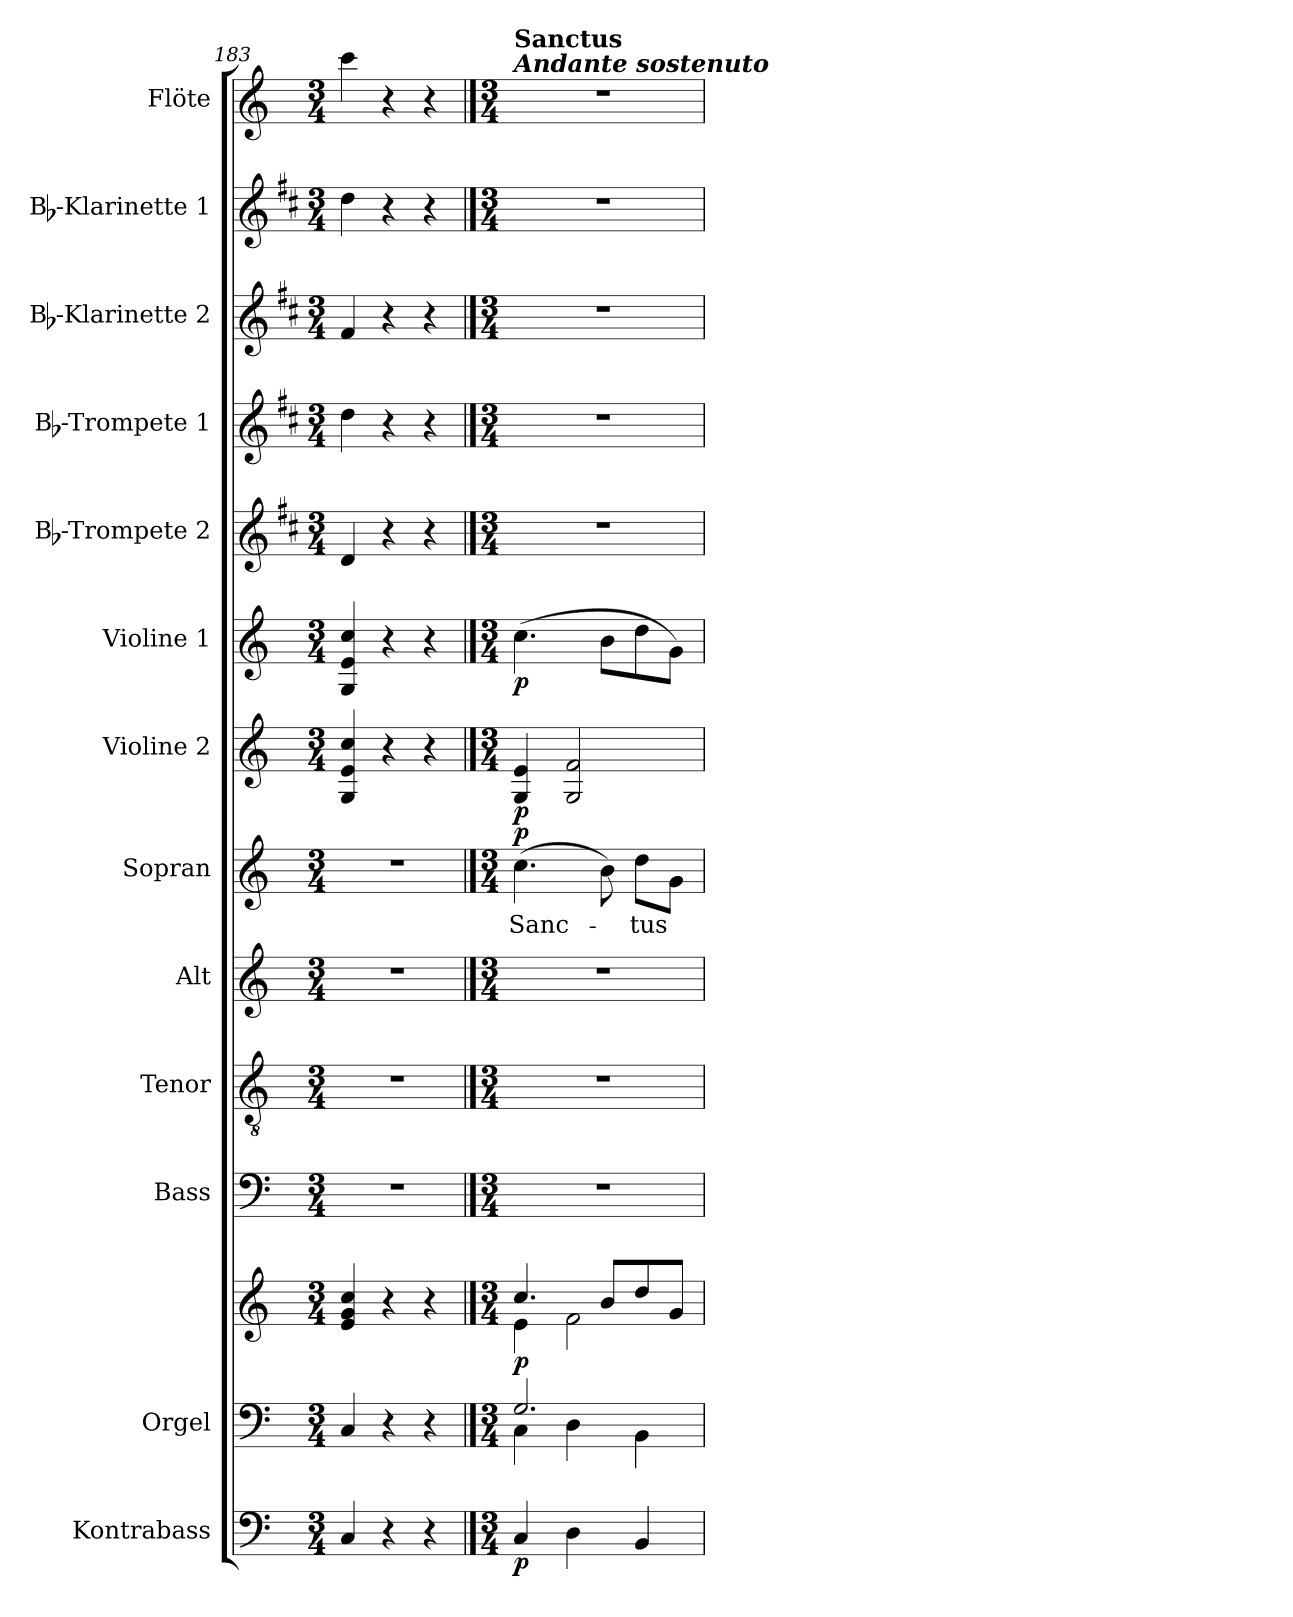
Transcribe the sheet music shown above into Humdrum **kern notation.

**kern	**dynam	**kern	**kern	**dynam	**kern	**kern	**kern	**kern	**text	**dynam	**kern	**dynam	**kern	**dynam	**kern	**kern	**kern	**kern	**kern
*part13	*part13	*part12	*part12	*part12	*part11	*part10	*part9	*part8	*part8	*part8	*part7	*part7	*part6	*part6	*part5	*part4	*part3	*part2	*part1
*staff14	*staff14	*staff13	*staff12	*staff12/13	*staff11	*staff10	*staff9	*staff8	*staff8	*staff8	*staff7	*staff7	*staff6	*staff6	*staff5	*staff4	*staff3	*staff2	*staff1
*I"Kontrabass	*	*I"Orgel	*	*	*I"Bass	*I"Tenor	*I"Alt	*I"Sopran	*	*	*I"Violine 2	*	*I"Violine 1	*	*I"Bb-Trompete 2	*I"Bb-Trompete 1	*I"Bb-Klarinette 2	*I"Bb-Klarinette 1	*I"Flöte
*I'Kb.	*	*I'Org.	*	*	*I'B.	*I'T.	*I'A.	*I'S.	*	*	*I'Vl. 2	*	*I'Vl. 1	*	*I'Bb Trp. 2	*I'Bb Trp. 1	*I'Bb Kl. 2	*I'Bb Kl. 1	*I'Fl.
*clefF4	*	*clefF4	*clefG2	*	*clefF4	*clefGv2	*clefG2	*clefG2	*	*	*clefG2	*	*clefG2	*	*clefG2	*clefG2	*clefG2	*clefG2	*clefG2
*ITrd7c12	*	*	*	*	*	*	*	*	*	*	*	*	*	*	*ITrd1c2	*ITrd1c2	*ITrd1c2	*ITrd1c2	*
*k[]	*	*k[]	*k[]	*	*k[]	*k[]	*k[]	*k[]	*	*	*k[]	*	*k[]	*	*k[]	*k[]	*k[]	*k[]	*k[]
*C:	*	*C:	*C:	*	*C:	*C:	*C:	*C:	*	*	*C:	*	*C:	*	*C:	*C:	*C:	*C:	*C:
*M3/4	*	*M3/4	*M3/4	*	*M3/4	*M3/4	*M3/4	*M3/4	*	*	*M3/4	*	*M3/4	*	*M3/4	*M3/4	*M3/4	*M3/4	*M3/4
=183	=183	=183	=183	=183	=183	=183	=183	=183	=183	=183	=183	=183	=183	=183	=183	=183	=183	=183	=183
4CC/	.	4C/	4e/ 4g/ 4cc/	.	2.r	2.r	2.r	2.r	.	.	4G/ 4e/ 4cc/	.	4G/ 4e/ 4cc/	.	4c/	4cc\	4e/	4cc\	4ccc\
4r	.	4r	4r	.	.	.	.	.	.	.	4r	.	4r	.	4r	4r	4r	4r	4r
4r	.	4r	4r	.	.	.	.	.	.	.	4r	.	4r	.	4r	4r	4r	4r	4r
!!LO:PB:g=z
==184	==184	==184	==184	==184	==184	==184	==184	==184	==184	==184	==184	==184	==184	==184	==184	==184	==184	==184	==184
*M3/4	*	*M3/4	*M3/4	*	*M3/4	*M3/4	*M3/4	*M3/4	*	*	*M3/4	*	*M3/4	*	*M3/4	*M3/4	*M3/4	*M3/4	*M3/4
*	*	*^	*^	*	*	*	*	*	*	*	*	*	*	*	*	*	*	*	*
!	!	!	!	!	!	!	!	!	!	!	!	!	!	!	!	!	!	!	!	!	!LO:TX:a:Bi:t=Andante sostenuto
!	!	!	!	!	!	!	!	!	!	!	!	!	!	!	!	!	!	!	!	!	!LO:TX:a:B:t=Sanctus
!	!LO:DY:b	!	!	!	!	!LO:DY:b	!	!	!	!	!LO:LY:b	!LO:DY:a	!	!LO:DY:b	!	!LO:DY:b	!	!	!	!	!
4CC/	p	2.G/	4C\	4.cc/	4e\	p	2.r	2.r	2.r	(>4.cc\	Sanc-	p	4G/ 4e/	p	(>4.cc\	p	2.r	2.r	2.r	2.r	2.r
4DD\	.	.	4D\	.	2f\	.	.	.	.	.	.	.	2G/ 2f/	.	.	.	.	.	.	.	.
.	.	.	.	8b/L	.	.	.	.	.	8b\)	.	.	.	.	8b\L	.	.	.	.	.	.
!	!	!	!	!	!	!	!	!	!	!	!LO:LY:b	!	!	!	!	!	!	!	!	!	!
4BBB/	.	.	4BB\	8dd/	.	.	.	.	.	8dd\L	-tus	.	.	.	8dd\	.	.	.	.	.	.
.	.	.	.	8g/J	.	.	.	.	.	8g\J	.	.	.	.	8g\J)	.	.	.	.	.	.
*	*	*v	*v	*	*	*	*	*	*	*	*	*	*	*	*	*	*	*	*	*	*
*	*	*	*v	*v	*	*	*	*	*	*	*	*	*	*	*	*	*	*	*	*
=	=	=	=	=	=	=	=	=	=	=	=	=	=	=	=	=	=	=	=
*-	*-	*-	*-	*-	*-	*-	*-	*-	*-	*-	*-	*-	*-	*-	*-	*-	*-	*-	*-
